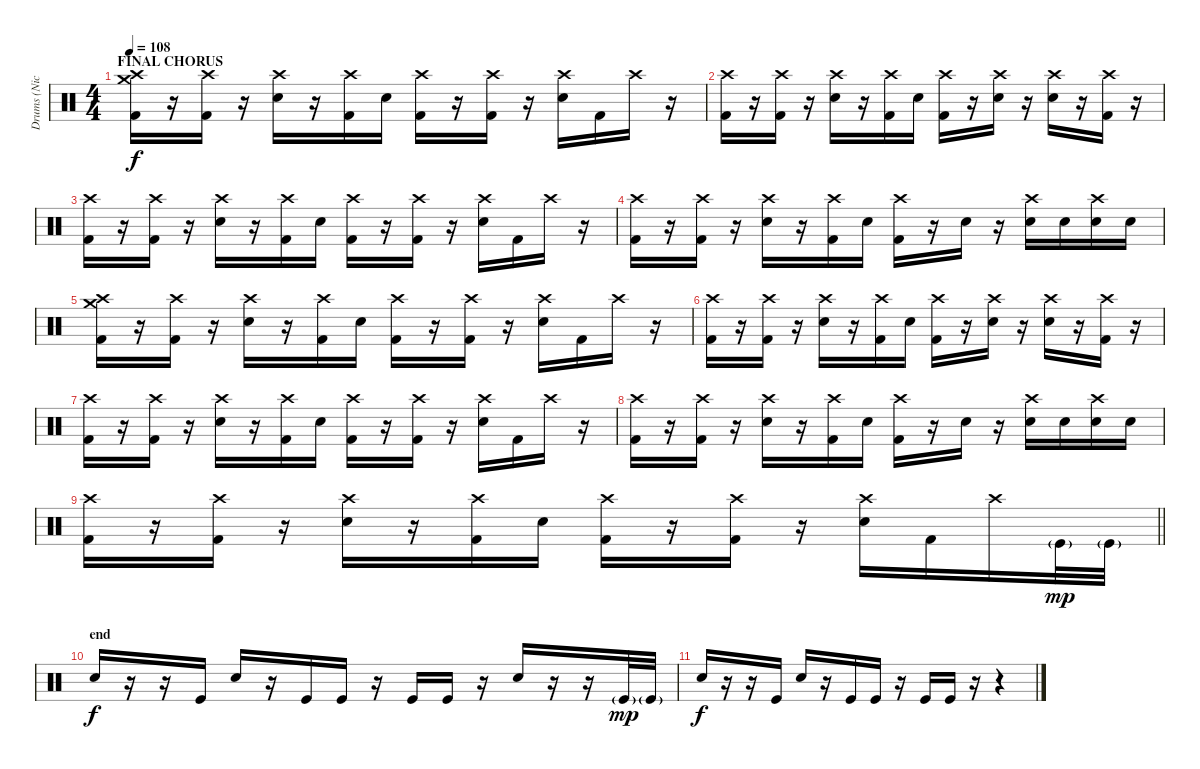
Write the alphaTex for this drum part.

\track ("Drums (Nick)" "Drums (Nic") {instrument percussion}
\staff {score}
\articulation defaults
\ts (4 4)
\section ("" "FINAL CHORUS")
\tempo 108
\clef neutral
\ks c
("Crash medium (hit)" "Crash high (hit)" "Kick (hit) 2").16{dy f} r.16 ("Crash high (hit)" "Kick (hit) 2").16 r.16 ("Crash high (hit)" "Electric Snare (hit)").16 r.16 ("Crash high (hit)" "Kick (hit) 2").16 "Electric Snare (hit)".16 ("Crash high (hit)" "Kick (hit) 2").16 r.16 ("Crash high (hit)" "Kick (hit) 2").16 r.16 ("Crash high (hit)" "Electric Snare (hit)").16 "Kick (hit) 2".16 "Crash high (hit)".16 r.16 |
("Crash high (hit)" "Kick (hit) 2").16 r.16 ("Crash high (hit)" "Kick (hit) 2").16 r.16 ("Crash high (hit)" "Electric Snare (hit)").16 r.16 ("Crash high (hit)" "Kick (hit) 2").16 "Electric Snare (hit)".16 ("Crash high (hit)" "Kick (hit) 2").16 r.16 ("Crash high (hit)" "Electric Snare (hit)").16 r.16 ("Crash high (hit)" "Electric Snare (hit)").16 r.16 ("Crash high (hit)" "Kick (hit) 2").16 r.16 |
("Crash high (hit)" "Kick (hit) 2").16 r.16 ("Crash high (hit)" "Kick (hit) 2").16 r.16 ("Crash high (hit)" "Electric Snare (hit)").16 r.16 ("Crash high (hit)" "Kick (hit) 2").16 "Electric Snare (hit)".16 ("Crash high (hit)" "Kick (hit) 2").16 r.16 ("Crash high (hit)" "Kick (hit) 2").16 r.16 ("Crash high (hit)" "Electric Snare (hit)").16 "Kick (hit) 2".16 "Crash high (hit)".16 r.16 |
("Crash high (hit)" "Kick (hit) 2").16 r.16 ("Crash high (hit)" "Kick (hit) 2").16 r.16 ("Crash high (hit)" "Electric Snare (hit)").16 r.16 ("Crash high (hit)" "Kick (hit) 2").16 "Electric Snare (hit)".16 ("Crash high (hit)" "Kick (hit) 2").16 r.16 "Electric Snare (hit)".16 r.16 ("Crash high (hit)" "Electric Snare (hit)").16 "Electric Snare (hit)".16 ("Crash high (hit)" "Electric Snare (hit)").16 "Electric Snare (hit)".16 |
("Crash medium (hit)" "Crash high (hit)" "Kick (hit) 2").16 r.16 ("Crash high (hit)" "Kick (hit) 2").16 r.16 ("Crash high (hit)" "Electric Snare (hit)").16 r.16 ("Crash high (hit)" "Kick (hit) 2").16 "Electric Snare (hit)".16 ("Crash high (hit)" "Kick (hit) 2").16 r.16 ("Crash high (hit)" "Kick (hit) 2").16 r.16 ("Crash high (hit)" "Electric Snare (hit)").16 "Kick (hit) 2".16 "Crash high (hit)".16 r.16 |
("Crash high (hit)" "Kick (hit) 2").16 r.16 ("Crash high (hit)" "Kick (hit) 2").16 r.16 ("Crash high (hit)" "Electric Snare (hit)").16 r.16 ("Crash high (hit)" "Kick (hit) 2").16 "Electric Snare (hit)".16 ("Crash high (hit)" "Kick (hit) 2").16 r.16 ("Crash high (hit)" "Electric Snare (hit)").16 r.16 ("Crash high (hit)" "Electric Snare (hit)").16 r.16 ("Crash high (hit)" "Kick (hit) 2").16 r.16 |
("Crash high (hit)" "Kick (hit) 2").16 r.16 ("Crash high (hit)" "Kick (hit) 2").16 r.16 ("Crash high (hit)" "Electric Snare (hit)").16 r.16 ("Crash high (hit)" "Kick (hit) 2").16 "Electric Snare (hit)".16 ("Crash high (hit)" "Kick (hit) 2").16 r.16 ("Crash high (hit)" "Kick (hit) 2").16 r.16 ("Crash high (hit)" "Electric Snare (hit)").16 "Kick (hit) 2".16 "Crash high (hit)".16 r.16 |
("Crash high (hit)" "Kick (hit) 2").16 r.16 ("Crash high (hit)" "Kick (hit) 2").16 r.16 ("Crash high (hit)" "Electric Snare (hit)").16 r.16 ("Crash high (hit)" "Kick (hit) 2").16 "Electric Snare (hit)".16 ("Crash high (hit)" "Kick (hit) 2").16 r.16 "Electric Snare (hit)".16 r.16 ("Crash high (hit)" "Electric Snare (hit)").16 "Electric Snare (hit)".16 ("Crash high (hit)" "Electric Snare (hit)").16 "Electric Snare (hit)".16 |
\barLineRight lightlight
("Crash high (hit)" "Kick (hit) 2").16 r.16 ("Crash high (hit)" "Kick (hit) 2").16 r.16 ("Crash high (hit)" "Electric Snare (hit)").16 r.16 ("Crash high (hit)" "Kick (hit) 2").16 "Electric Snare (hit)".16 ("Crash high (hit)" "Kick (hit) 2").16 r.16 ("Crash high (hit)" "Kick (hit) 2").16 r.16 ("Crash high (hit)" "Electric Snare (hit)").16 "Kick (hit) 2".16 "Crash high (hit)".16 "Kick (hit)"{g}.32{dy mp} "Kick (hit)"{g}.32 |
\section ("" "end")
"Electric Snare (hit)".16{dy f} r.16 r.16 "Kick (hit)".16 "Electric Snare (hit)".16 r.16 "Kick (hit)".16 "Kick (hit)".16 r.16 "Kick (hit)".16 "Kick (hit)".16 r.16 "Electric Snare (hit)".16 r.16 r.16 "Kick (hit)"{g}.32{dy mp} "Kick (hit)"{g}.32 |
"Electric Snare (hit)".16{dy f} r.16 r.16 "Kick (hit)".16 "Electric Snare (hit)".16 r.16 "Kick (hit)".16 "Kick (hit)".16 r.16 "Kick (hit)".16 "Kick (hit)".16 r.16 r.4
